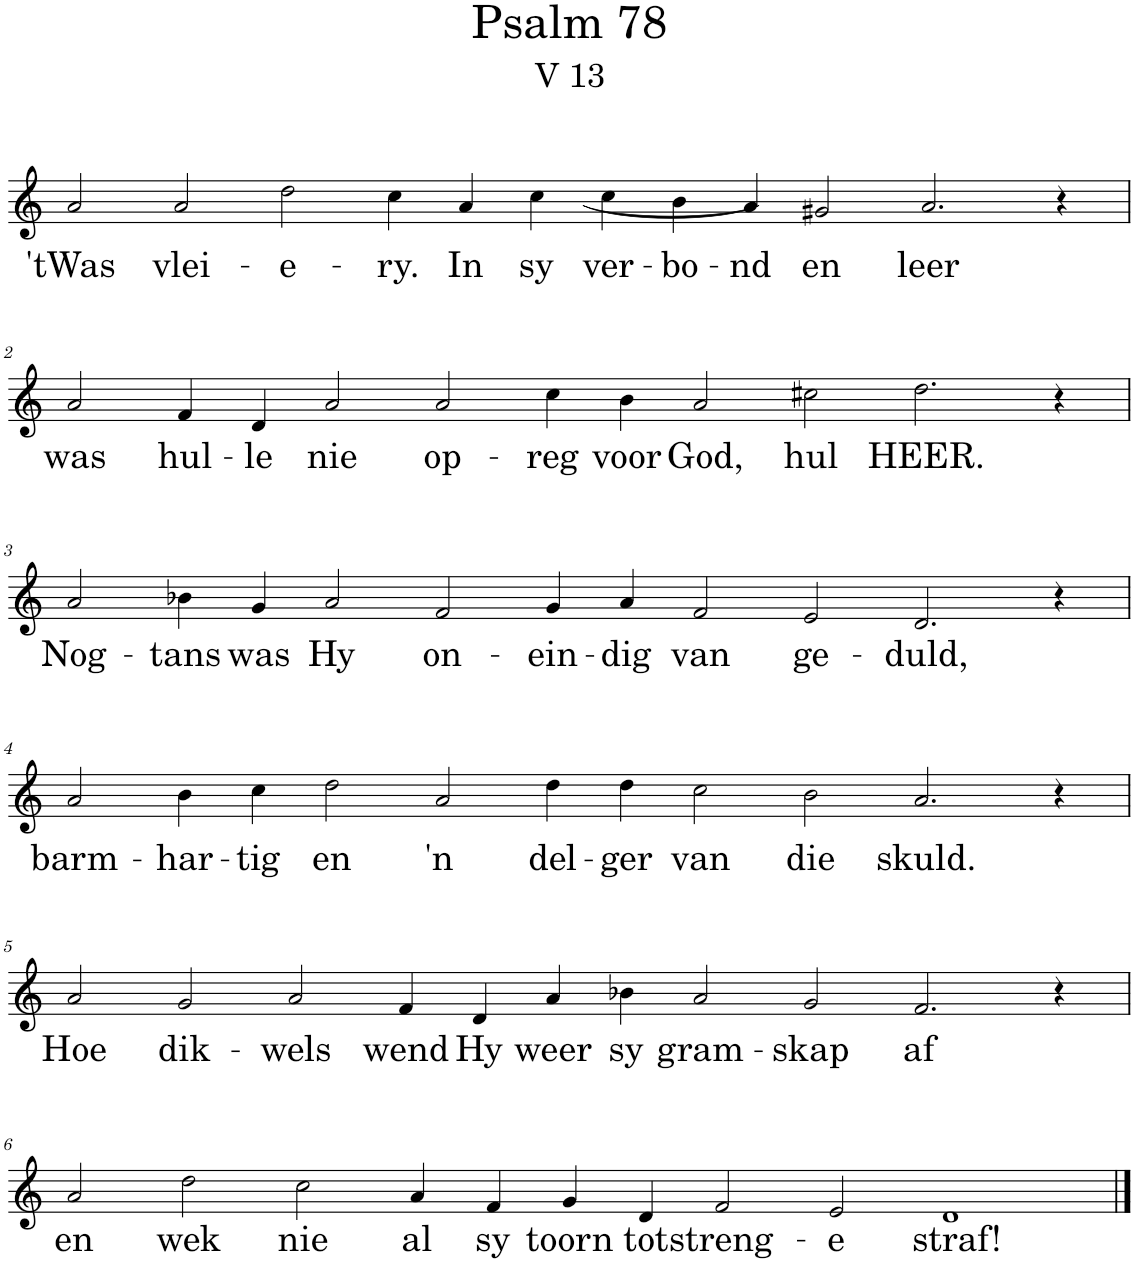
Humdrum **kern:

**kern	**text
*part1	*part1
*staff1	*staff1
*I"Pipe Organ	*
*I'Org.	*
*clefG2	*
*k[]	*
*M18/4	*
=1	=1
!	!LO:LY:b
2a/	'tWas
!	!LO:LY:b
2a/	vlei-
!	!LO:LY:b
2dd\	-e-
!	!LO:LY:b
4cc\	-ry.
!	!LO:LY:b
4a/	In
!	!LO:LY:b
4cc\	sy
!	!LO:LY:b
4cc\	ver-
!	!LO:LY:b
4b\	-bo-
!	!LO:LY:b
[4a/	-nd
!	!LO:LY:b
2g#X/	en
!	!LO:LY:b
2.a/]	leer
4r	.
!!LO:LB:g=z
=2	=2
!	!LO:LY:b
2a/	was
!	!LO:LY:b
4f/	hul-
!	!LO:LY:b
4d/	-le
!	!LO:LY:b
2a/	nie
!	!LO:LY:b
2a/	op-
!	!LO:LY:b
4cc\	-reg
!	!LO:LY:b
4b\	voor
!	!LO:LY:b
2a/	God,
!	!LO:LY:b
2cc#X\	hul
!	!LO:LY:b
2.dd\	HEER.
4r	.
!!LO:LB:g=z
=3	=3
!	!LO:LY:b
2a/	Nog-
!	!LO:LY:b
4b-X\	-tans
!	!LO:LY:b
4g/	was
!	!LO:LY:b
2a/	Hy
!	!LO:LY:b
2f/	on-
!	!LO:LY:b
4g/	-ein-
!	!LO:LY:b
4a/	-dig
!	!LO:LY:b
2f/	van
!	!LO:LY:b
2e/	ge-
!	!LO:LY:b
2.d/	-duld,
4r	.
!!LO:LB:g=z
=4	=4
!	!LO:LY:b
2a/	barm-
!	!LO:LY:b
4b\	-har-
!	!LO:LY:b
4cc\	-tig
!	!LO:LY:b
2dd\	en
!	!LO:LY:b
2a/	'n
!	!LO:LY:b
4dd\	del-
!	!LO:LY:b
4dd\	-ger
!	!LO:LY:b
2cc\	van
!	!LO:LY:b
2b\	die
!	!LO:LY:b
2.a/	skuld.
4r	.
!!LO:LB:g=z
=5	=5
!	!LO:LY:b
2a/	Hoe
!	!LO:LY:b
2g/	dik-
!	!LO:LY:b
2a/	-wels
!	!LO:LY:b
4f/	wend
!	!LO:LY:b
4d/	Hy
!	!LO:LY:b
4a/	weer
!	!LO:LY:b
4b-X\	sy
!	!LO:LY:b
2a/	gram-
!	!LO:LY:b
2g/	-skap
!	!LO:LY:b
2.f/	af
4r	.
!!LO:LB:g=z
=6	=6
!	!LO:LY:b
2a/	en
!	!LO:LY:b
2dd\	wek
!	!LO:LY:b
2cc\	nie
!	!LO:LY:b
4a/	al
!	!LO:LY:b
4f/	sy
!	!LO:LY:b
4g/	toorn
!	!LO:LY:b
4d/	tot
!	!LO:LY:b
2f/	streng-
!	!LO:LY:b
2e/	-e
!	!LO:LY:b
1d	straf!
==	==
*-	*-
